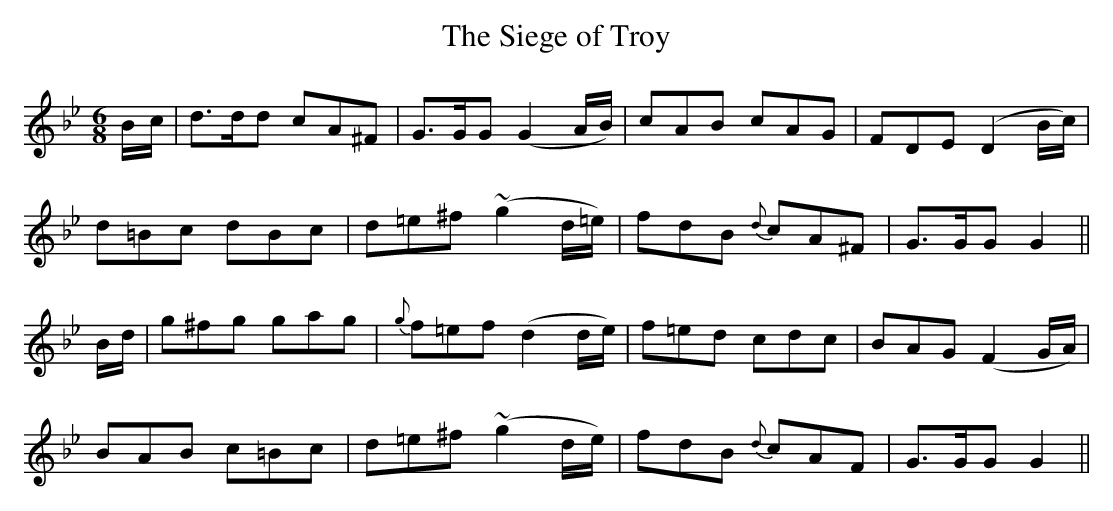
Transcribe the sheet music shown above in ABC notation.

X:1
T: The Siege of Troy
M: 6/8
L: 1/8
K: Gm
B/2-c/2 | d>dd cA^F | G>GG (G2A/2B/2) | cAB cAG | FDE (D2 B/2c/2) |
d=Bc dBc | d=e^f ~(g2 d/2=e/2) | fdB {d}cA^F | G>GG G2 ||
B/2d/2 | g^fg gag | {g}f=ef (d2 d/2e/2) | f=ed cdc | BAG (F2 G/2A/2) |
BAB c=Bc | d=e^f ~(g2 d/2e/2) | fdB {d}cAF | G>GG G2 ||
